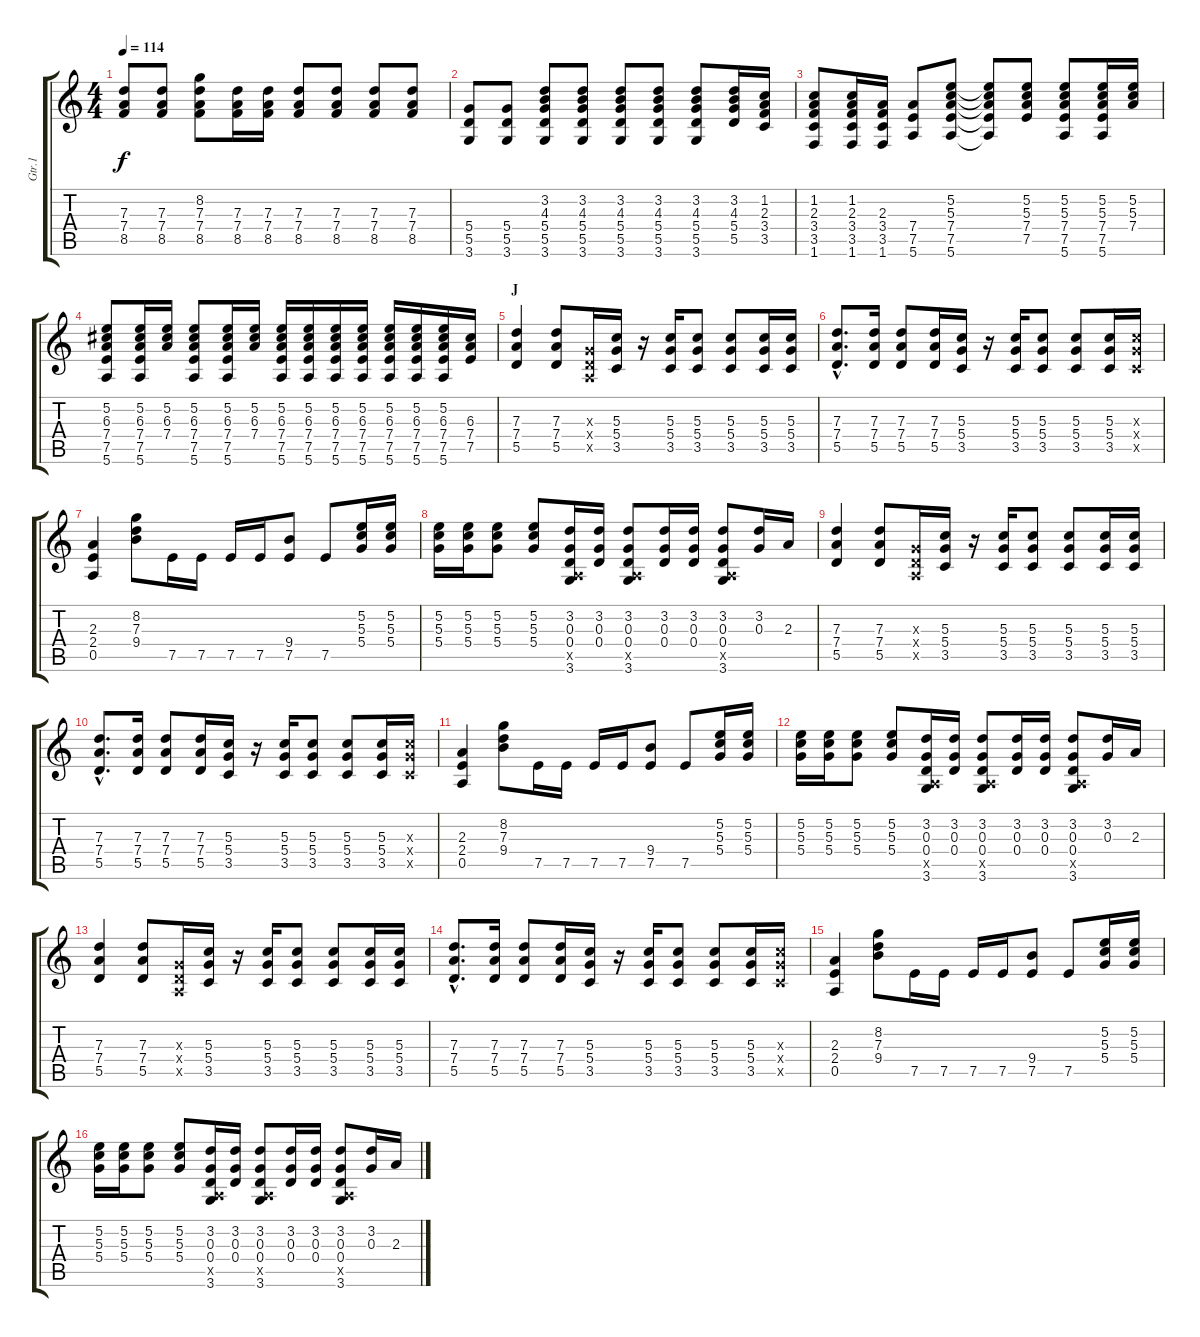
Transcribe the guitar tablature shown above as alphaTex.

\track ("Gtr.1" "Gtr.1") {instrument distortionguitar}
\staff {score tabs}
\tuning (E4 B3 G3 D3 A2 E2) {hide}
\ts (4 4)
\tempo 114
\clef g2
\ks c
(7.3 7.4 8.5).8{dy f} (7.3 7.4 8.5).8 (8.2 7.3 7.4 8.5).8 (7.3 7.4 8.5).16 (7.3 7.4 8.5).16 (7.3 7.4 8.5).8 (7.3 7.4 8.5).8 (7.3 7.4 8.5).8 (7.3 7.4 8.5).8 |
(5.4 5.5 3.6).8 (5.4 5.5 3.6).8 (3.2 4.3 5.4 5.5 3.6).8 (3.2 4.3 5.4 5.5 3.6).8 (3.2 4.3 5.4 5.5 3.6).8 (3.2 4.3 5.4 5.5 3.6).8 (3.2 4.3 5.4 5.5 3.6).8 (3.2 4.3 5.4 5.5).16 (1.2 2.3 3.4 3.5).16 |
(1.2 2.3 3.4 3.5 1.6).8 (1.2 2.3 3.4 3.5 1.6).16 (2.3 3.4 3.5 1.6).16 (7.4 7.5 5.6).8 (5.2 5.3 7.4 7.5 5.6).8 (5.2{t} 5.3{t} 7.4{t} 7.5{t} 5.6{t}).8 (5.2 5.3 7.4 7.5).8 (5.2 5.3 7.4 7.5 5.6).8 (5.2 5.3 7.4 7.5 5.6).16 (5.2 5.3 7.4).16 |
(5.2 6.3 7.4 7.5 5.6).8 (5.2 6.3 7.4 7.5 5.6).16 (5.2 6.3 7.4).16 (5.2 6.3 7.4 7.5 5.6).8 (5.2 6.3 7.4 7.5 5.6).16 (5.2 6.3 7.4).16 (5.2 6.3 7.4 7.5 5.6).16 (5.2 6.3 7.4 7.5 5.6).16 (5.2 6.3 7.4 7.5 5.6).16 (5.2 6.3 7.4 7.5 5.6).16 (5.2 6.3 7.4 7.5 5.6).16 (5.2 6.3 7.4 7.5 5.6).16 (5.2 6.3 7.4 7.5 5.6).16 (6.3 7.4 7.5).16 |
\section ("" "J")
(7.3 7.4 5.5).4 (7.3 7.4 5.5).8 (0.3{x} 0.4{x} 0.5{x}).16 (5.3 5.4 3.5).16 r.16 (5.3 5.4 3.5).16 (5.3 5.4 3.5).8 (5.3 5.4 3.5).8 (5.3 5.4 3.5).16 (5.3 5.4 3.5).16 |
(7.3{hac} 7.4{hac} 5.5{hac}).8{d} (7.3 7.4 5.5).16 (7.3 7.4 5.5).8 (7.3 7.4 5.5).16 (5.3 5.4 3.5).16 r.16 (5.3 5.4 3.5).16 (5.3 5.4 3.5).8 (5.3 5.4 3.5).8 (5.3 5.4 3.5).16 (5.3{x} 5.4{x} 3.5{x}).16 |
(2.3 2.4 0.5).4 (8.2 7.3 9.4).8 7.5.16 7.5.16 7.5.16 7.5.16 (9.4 7.5).8 7.5.8 (5.2 5.3 5.4).16 (5.2 5.3 5.4).16 |
(5.2 5.3 5.4).16 (5.2 5.3 5.4).16 (5.2 5.3 5.4).8 (5.2 5.3 5.4).8 (3.2 0.3 0.4 0.5{x} 3.6).16 (3.2 0.3 0.4).16 (3.2 0.3 0.4 0.5{x} 3.6).8 (3.2 0.3 0.4).16 (3.2 0.3 0.4).16 (3.2 0.3 0.4 0.5{x} 3.6).8 (3.2 0.3).16 2.3.16 |
(7.3 7.4 5.5).4 (7.3 7.4 5.5).8 (0.3{x} 0.4{x} 0.5{x}).16 (5.3 5.4 3.5).16 r.16 (5.3 5.4 3.5).16 (5.3 5.4 3.5).8 (5.3 5.4 3.5).8 (5.3 5.4 3.5).16 (5.3 5.4 3.5).16 |
(7.3{hac} 7.4{hac} 5.5{hac}).8{d} (7.3 7.4 5.5).16 (7.3 7.4 5.5).8 (7.3 7.4 5.5).16 (5.3 5.4 3.5).16 r.16 (5.3 5.4 3.5).16 (5.3 5.4 3.5).8 (5.3 5.4 3.5).8 (5.3 5.4 3.5).16 (5.3{x} 5.4{x} 3.5{x}).16 |
(2.3 2.4 0.5).4 (8.2 7.3 9.4).8 7.5.16 7.5.16 7.5.16 7.5.16 (9.4 7.5).8 7.5.8 (5.2 5.3 5.4).16 (5.2 5.3 5.4).16 |
(5.2 5.3 5.4).16 (5.2 5.3 5.4).16 (5.2 5.3 5.4).8 (5.2 5.3 5.4).8 (3.2 0.3 0.4 0.5{x} 3.6).16 (3.2 0.3 0.4).16 (3.2 0.3 0.4 0.5{x} 3.6).8 (3.2 0.3 0.4).16 (3.2 0.3 0.4).16 (3.2 0.3 0.4 0.5{x} 3.6).8 (3.2 0.3).16 2.3.16 |
(7.3 7.4 5.5).4 (7.3 7.4 5.5).8 (0.3{x} 0.4{x} 0.5{x}).16 (5.3 5.4 3.5).16 r.16 (5.3 5.4 3.5).16 (5.3 5.4 3.5).8 (5.3 5.4 3.5).8 (5.3 5.4 3.5).16 (5.3 5.4 3.5).16 |
(7.3{hac} 7.4{hac} 5.5{hac}).8{d} (7.3 7.4 5.5).16 (7.3 7.4 5.5).8 (7.3 7.4 5.5).16 (5.3 5.4 3.5).16 r.16 (5.3 5.4 3.5).16 (5.3 5.4 3.5).8 (5.3 5.4 3.5).8 (5.3 5.4 3.5).16 (5.3{x} 5.4{x} 3.5{x}).16 |
(2.3 2.4 0.5).4 (8.2 7.3 9.4).8 7.5.16 7.5.16 7.5.16 7.5.16 (9.4 7.5).8 7.5.8 (5.2 5.3 5.4).16 (5.2 5.3 5.4).16 |
(5.2 5.3 5.4).16 (5.2 5.3 5.4).16 (5.2 5.3 5.4).8 (5.2 5.3 5.4).8 (3.2 0.3 0.4 0.5{x} 3.6).16 (3.2 0.3 0.4).16 (3.2 0.3 0.4 0.5{x} 3.6).8 (3.2 0.3 0.4).16 (3.2 0.3 0.4).16 (3.2 0.3 0.4 0.5{x} 3.6).8 (3.2 0.3).16 2.3.16
